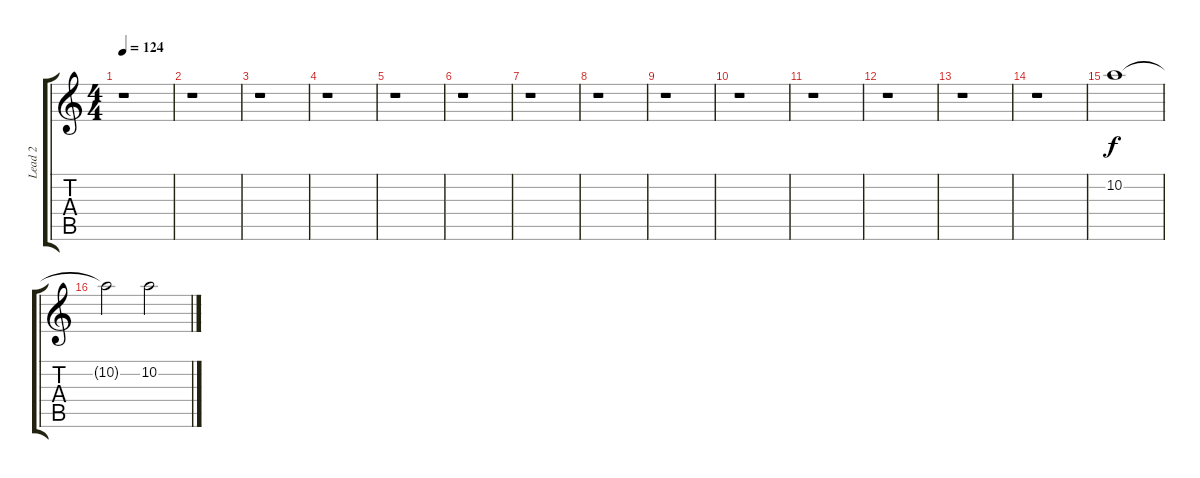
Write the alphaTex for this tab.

\track ("Lead 2" "Lead 2") {instrument distortionguitar}
\staff {score tabs}
\tuning (E4 B3 G3 D3 A2 E2) {hide}
\ts (4 4)
\tempo 124
\clef g2
\ks c
r.1{dy mf} |
r.1 |
\section ("" "")
r.1 |
r.1 |
r.1 |
r.1 |
r.1 |
r.1 |
r.1 |
r.1 |
r.1 |
r.1 |
r.1 |
r.1 |
\section ("" "")
10.2.1{dy f volume 10} |
10.2{t}.2 10.2.2
